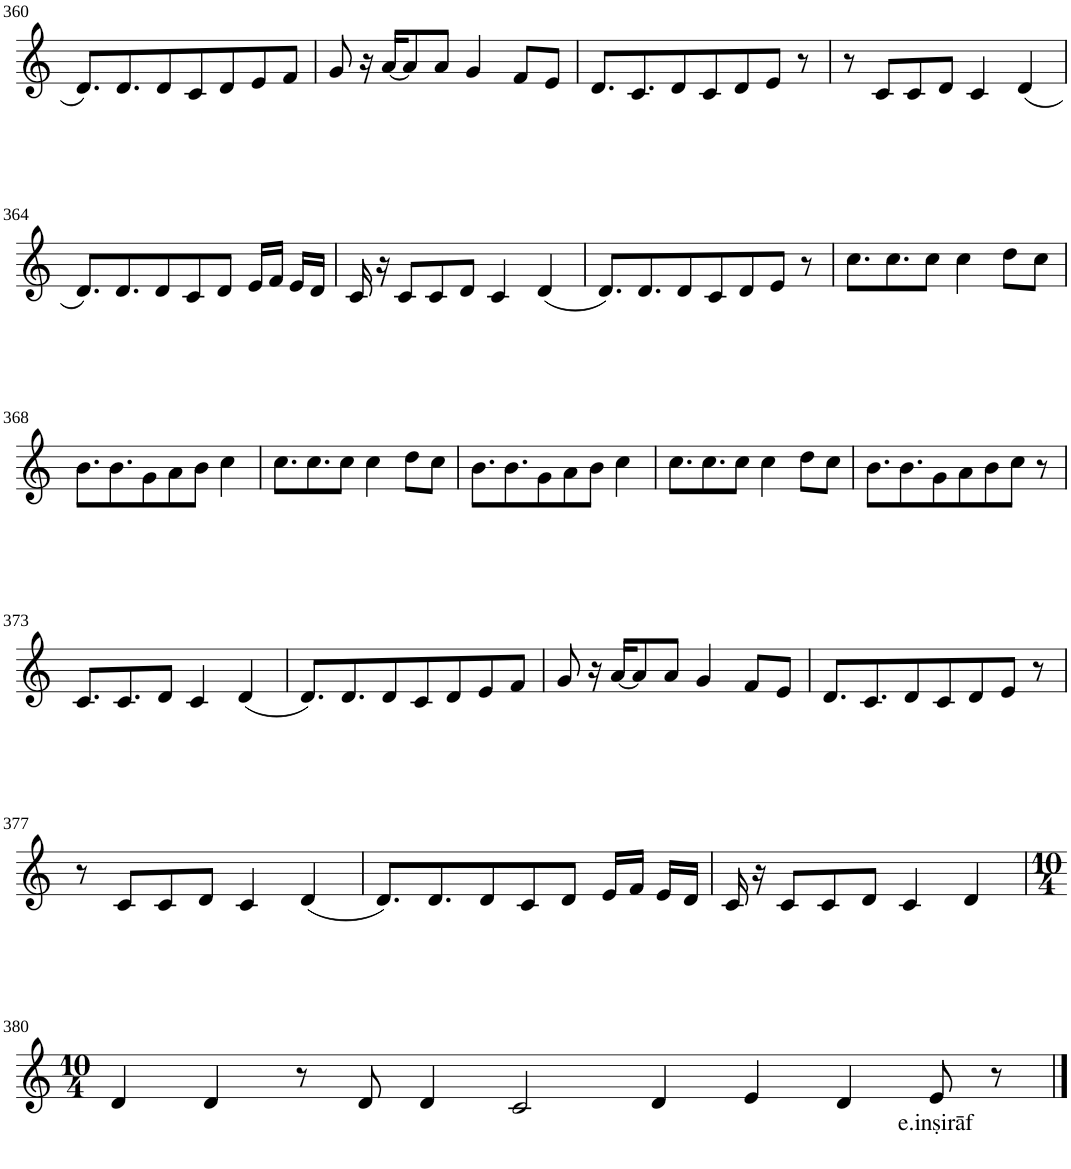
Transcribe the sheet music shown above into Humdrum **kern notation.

**kern	**text
*part1	*part1
*staff1	*staff1
*I"Violin	*
!!LO:PB:g=z
*clefG2	*
*k[]	*
*M8/8	*
=360	=360
8.d/L	.
8.d/	.
8d/	.
8c/	.
8d/	.
8e/	.
8f/J	.
=361	=361
8g/	.
16r	.
[16a/KL	.
8a/]	.
8a/J	.
4g/	.
8f/L	.
8e/J	.
=362	=362
8.d/L	.
8.c/	.
8d/	.
8c/	.
8d/	.
8e/J	.
8r	.
=363	=363
8r	.
8c/L	.
8c/	.
8d/J	.
4c/	.
(4d/	.
!!LO:LB:g=z
=364	=364
8.d/L)	.
8.d/	.
8d/	.
8c/	.
8d/J	.
16e/LL	.
16f/JJ	.
16e/LL	.
16d/JJ	.
=365	=365
16c/	.
16r	.
8c/L	.
8c/	.
8d/J	.
4c/	.
(4d/	.
=366	=366
8.d/L)	.
8.d/	.
8d/	.
8c/	.
8d/	.
8e/J	.
8r	.
=367	=367
8.cc\L	.
8.cc\	.
8cc\J	.
4cc\	.
8dd\L	.
8cc\J	.
!!LO:LB:g=z
=368	=368
8.b\L	.
8.b\	.
8g\	.
8a\	.
8b\J	.
4cc\	.
=369	=369
8.cc\L	.
8.cc\	.
8cc\J	.
4cc\	.
8dd\L	.
8cc\J	.
=370	=370
8.b\L	.
8.b\	.
8g\	.
8a\	.
8b\J	.
4cc\	.
=371	=371
8.cc\L	.
8.cc\	.
8cc\J	.
4cc\	.
8dd\L	.
8cc\J	.
=372	=372
8.b\L	.
8.b\	.
8g\	.
8a\	.
8b\	.
8cc\J	.
8r	.
!!LO:LB:g=z
=373	=373
8.c/L	.
8.c/	.
8d/J	.
4c/	.
(4d/	.
=374	=374
8.d/L)	.
8.d/	.
8d/	.
8c/	.
8d/	.
8e/	.
8f/J	.
=375	=375
8g/	.
16r	.
[16a/KL	.
8a/]	.
8a/J	.
4g/	.
8f/L	.
8e/J	.
=376	=376
8.d/L	.
8.c/	.
8d/	.
8c/	.
8d/	.
8e/J	.
8r	.
!!LO:LB:g=z
=377	=377
8r	.
8c/L	.
8c/	.
8d/J	.
4c/	.
(4d/	.
=378	=378
8.d/L)	.
8.d/	.
8d/	.
8c/	.
8d/J	.
16e/LL	.
16f/JJ	.
16e/LL	.
16d/JJ	.
=379	=379
16c/	.
16r	.
8c/L	.
8c/	.
8d/J	.
4c/	.
4d/	.
!!LO:LB:g=z
=380	=380
*M10/4	*
4d/	.
4d/	.
8r	.
8d/	.
4d/	.
2c/	.
4d/	.
4e/	.
4d/	.
!	!LO:LY:b
8e/	e.inṣirāf
8r	.
==	==
*-	*-
